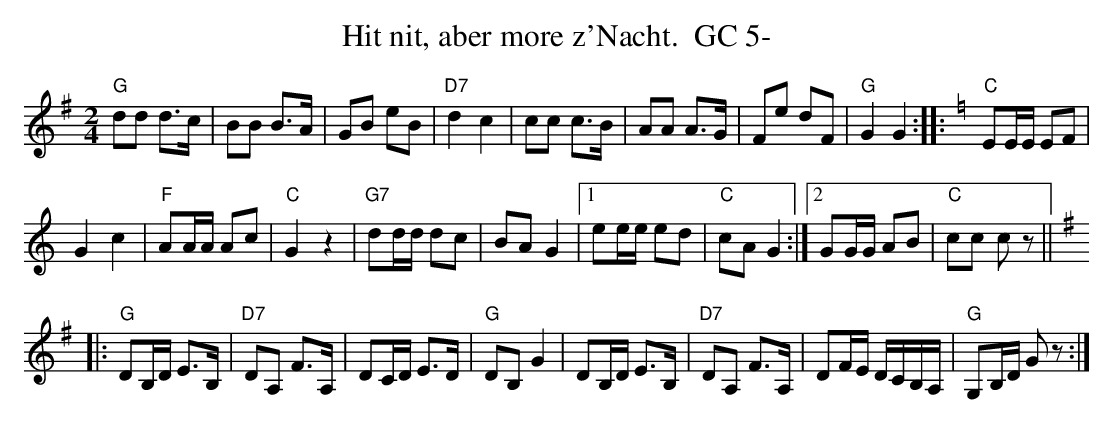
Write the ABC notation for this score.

X:1
T:Hit nit, aber more z'Nacht.  GC 5-
M:2/4
L:1/8
K:G%%MIDI gchordon
"G"dd d>c | BB B>A | GB eB | "D7"d2c2 | cc c>B | AA A>G | Fe dF | "G"G2G2 :: [K:C] "C"EE/2E/2 EF |
G2c2 | "F"AA/2A/2 Ac | "C"G2z2 | "G7"dd/2d/2 dc | BAG2 |1 ee/2e/2 ed | "C"cA G2 :|2 GG/2G/2 AB | "C"cc cz || [K:G]
|: "G"DB,/2D/2 E>B, | "D7"DA, F>A, | DC/2D/2 E>D | "G"DB,G2 | DB,/2D/2 E>B, | "D7"DA, F>A, | DF/2E/2 D/2C/2B,/2A,/2 | "G"G,B,/2D/2 Gz :|
